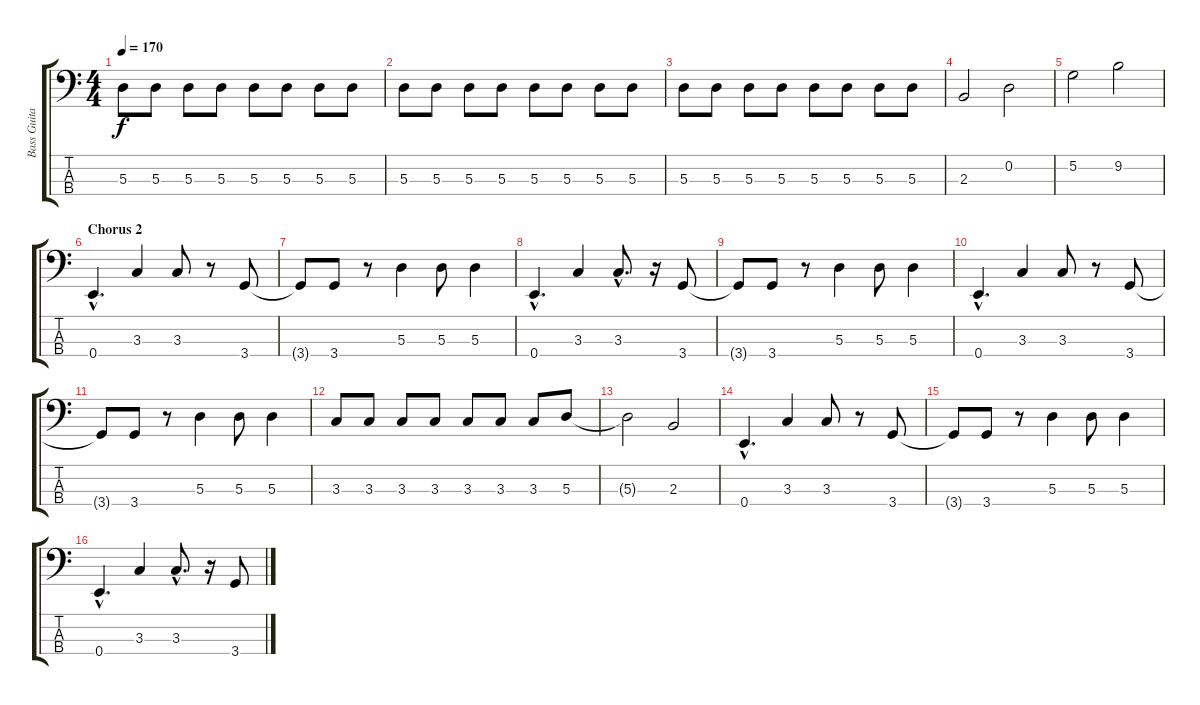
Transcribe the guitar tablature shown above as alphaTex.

\track ("Bass Guitar" "Bass Guita") {instrument electricbassfinger}
\staff {score tabs}
\tuning (G2 D2 A1 E1) {hide}
\ts (4 4)
\tempo 170
\clef f4
\ks c
5.3.8{dy f} 5.3.8 5.3.8 5.3.8 5.3.8 5.3.8 5.3.8 5.3.8 |
5.3.8 5.3.8 5.3.8 5.3.8 5.3.8 5.3.8 5.3.8 5.3.8 |
5.3.8 5.3.8 5.3.8 5.3.8 5.3.8 5.3.8 5.3.8 5.3.8 |
2.3.2 0.2.2 |
5.2.2 9.2.2 |
\section ("" "Chorus 2")
0.4{hac}.4{d} 3.3.4 3.3.8 r.8 3.4.8 |
3.4{t}.8 3.4.8 r.8 5.3.4 5.3.8 5.3.4 |
0.4{hac}.4{d} 3.3.4 3.3{hac}.8{d} r.16 3.4.8 |
3.4{t}.8 3.4.8 r.8 5.3.4 5.3.8 5.3.4 |
0.4{hac}.4{d} 3.3.4 3.3.8 r.8 3.4.8 |
3.4{t}.8 3.4.8 r.8 5.3.4 5.3.8 5.3.4 |
3.3.8 3.3.8 3.3.8 3.3.8 3.3.8 3.3.8 3.3.8 5.3.8 |
5.3{t}.2 2.3.2 |
0.4{hac}.4{d} 3.3.4 3.3.8 r.8 3.4.8 |
3.4{t}.8 3.4.8 r.8 5.3.4 5.3.8 5.3.4 |
0.4{hac}.4{d} 3.3.4 3.3{hac}.8{d} r.16 3.4.8
